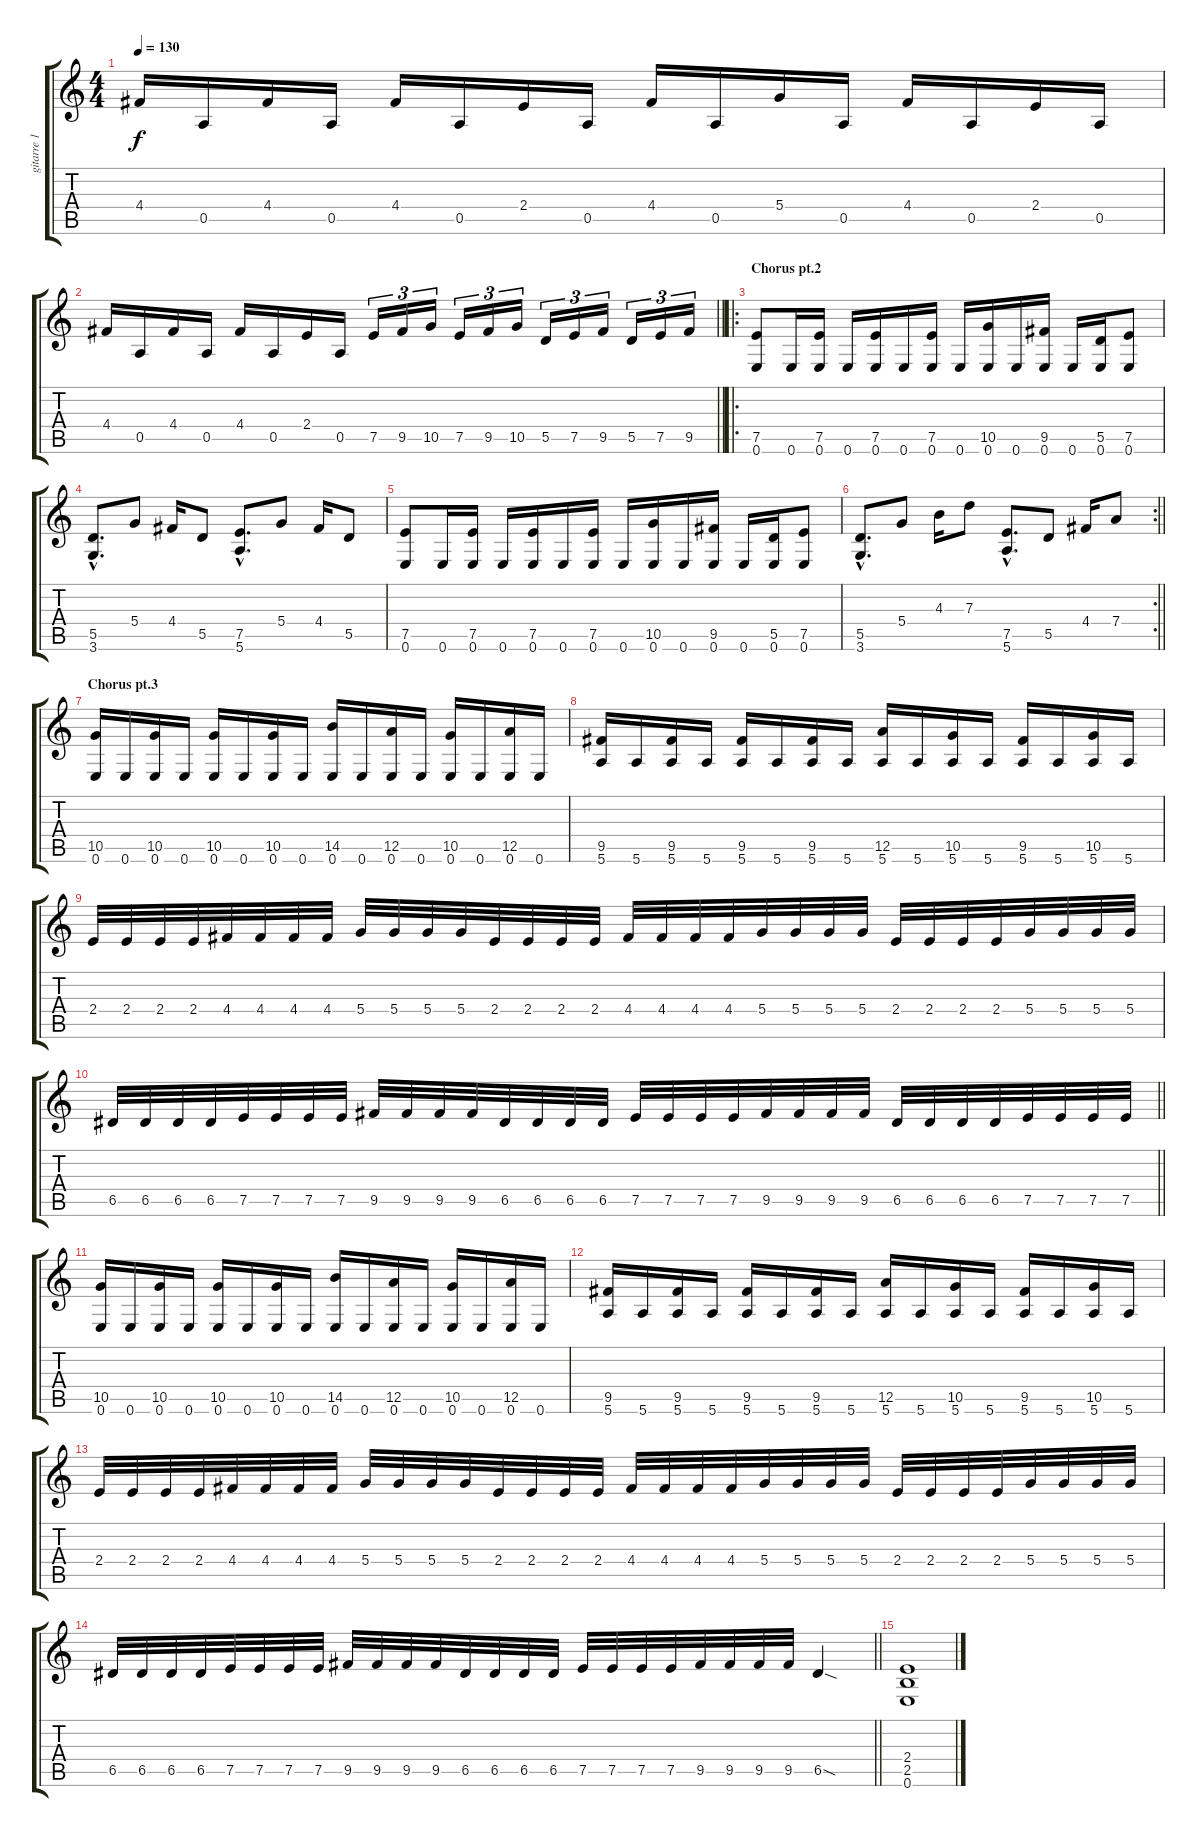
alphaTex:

\track ("gitarre 1" "gitarre 1") {instrument distortionguitar}
\staff {score tabs}
\tuning (E4 B3 G3 D3 A2 E2) {hide}
\ts (4 4)
\tempo 130
\clef g2
\ks c
4.4.16{dy f} 0.5.16 4.4.16 0.5.16 4.4.16 0.5.16 2.4.16 0.5.16 4.4.16 0.5.16 5.4.16 0.5.16 4.4.16 0.5.16 2.4.16 0.5.16 |
\barLineRight lightlight
4.4.16 0.5.16 4.4.16 0.5.16 4.4.16 0.5.16 2.4.16 0.5.16 7.5.16{tu (3 2)} 9.5.16{tu (3 2)} 10.5.16{tu (3 2)} 7.5.16{tu (3 2)} 9.5.16{tu (3 2)} 10.5.16{tu (3 2)} 5.5.16{tu (3 2)} 7.5.16{tu (3 2)} 9.5.16{tu (3 2)} 5.5.16{tu (3 2)} 7.5.16{tu (3 2)} 9.5.16{tu (3 2)} |
\ro
\section ("" "Chorus pt.2")
(7.5 0.6).8 0.6.16 (7.5 0.6).16 0.6.16 (7.5 0.6).16 0.6.16 (7.5 0.6).16 0.6.16 (10.5 0.6).16 0.6.16 (9.5 0.6).16 0.6.16 (5.5 0.6).16 (7.5 0.6).8 |
(5.5{hac} 3.6{hac}).8{d} 5.4.8 4.4.16 5.5.8 (7.5{hac} 5.6{hac}).8{d} 5.4.8 4.4.16 5.5.8 |
(7.5 0.6).8 0.6.16 (7.5 0.6).16 0.6.16 (7.5 0.6).16 0.6.16 (7.5 0.6).16 0.6.16 (10.5 0.6).16 0.6.16 (9.5 0.6).16 0.6.16 (5.5 0.6).16 (7.5 0.6).8 |
\rc 2
\barLineRight lightlight
(5.5{hac} 3.6{hac}).8{d} 5.4.8 4.3.16 7.3.8 (7.5{hac} 5.6{hac}).8{d} 5.5.8 4.4.16 7.4.8 |
\section ("" "Chorus pt.3")
(10.5 0.6).16 0.6.16 (10.5 0.6).16 0.6.16 (10.5 0.6).16 0.6.16 (10.5 0.6).16 0.6.16 (14.5 0.6).16 0.6.16 (12.5 0.6).16 0.6.16 (10.5 0.6).16 0.6.16 (12.5 0.6).16 0.6.16 |
(9.5 5.6).16 5.6.16 (9.5 5.6).16 5.6.16 (9.5 5.6).16 5.6.16 (9.5 5.6).16 5.6.16 (12.5 5.6).16 5.6.16 (10.5 5.6).16 5.6.16 (9.5 5.6).16 5.6.16 (10.5 5.6).16 5.6.16 |
2.4.32 2.4.32 2.4.32 2.4.32 4.4.32 4.4.32 4.4.32 4.4.32 5.4.32 5.4.32 5.4.32 5.4.32 2.4.32 2.4.32 2.4.32 2.4.32 4.4.32 4.4.32 4.4.32 4.4.32 5.4.32 5.4.32 5.4.32 5.4.32 2.4.32 2.4.32 2.4.32 2.4.32 5.4.32 5.4.32 5.4.32 5.4.32 |
\barLineRight lightlight
6.5.32 6.5.32 6.5.32 6.5.32 7.5.32 7.5.32 7.5.32 7.5.32 9.5.32 9.5.32 9.5.32 9.5.32 6.5.32 6.5.32 6.5.32 6.5.32 7.5.32 7.5.32 7.5.32 7.5.32 9.5.32 9.5.32 9.5.32 9.5.32 6.5.32 6.5.32 6.5.32 6.5.32 7.5.32 7.5.32 7.5.32 7.5.32 |
(10.5 0.6).16 0.6.16 (10.5 0.6).16 0.6.16 (10.5 0.6).16 0.6.16 (10.5 0.6).16 0.6.16 (14.5 0.6).16 0.6.16 (12.5 0.6).16 0.6.16 (10.5 0.6).16 0.6.16 (12.5 0.6).16 0.6.16 |
(9.5 5.6).16 5.6.16 (9.5 5.6).16 5.6.16 (9.5 5.6).16 5.6.16 (9.5 5.6).16 5.6.16 (12.5 5.6).16 5.6.16 (10.5 5.6).16 5.6.16 (9.5 5.6).16 5.6.16 (10.5 5.6).16 5.6.16 |
2.4.32 2.4.32 2.4.32 2.4.32 4.4.32 4.4.32 4.4.32 4.4.32 5.4.32 5.4.32 5.4.32 5.4.32 2.4.32 2.4.32 2.4.32 2.4.32 4.4.32 4.4.32 4.4.32 4.4.32 5.4.32 5.4.32 5.4.32 5.4.32 2.4.32 2.4.32 2.4.32 2.4.32 5.4.32 5.4.32 5.4.32 5.4.32 |
\barLineRight lightlight
6.5.32 6.5.32 6.5.32 6.5.32 7.5.32 7.5.32 7.5.32 7.5.32 9.5.32 9.5.32 9.5.32 9.5.32 6.5.32 6.5.32 6.5.32 6.5.32 7.5.32 7.5.32 7.5.32 7.5.32 9.5.32 9.5.32 9.5.32 9.5.32 6.5{sod}.4 |
(2.4 2.5 0.6).1
